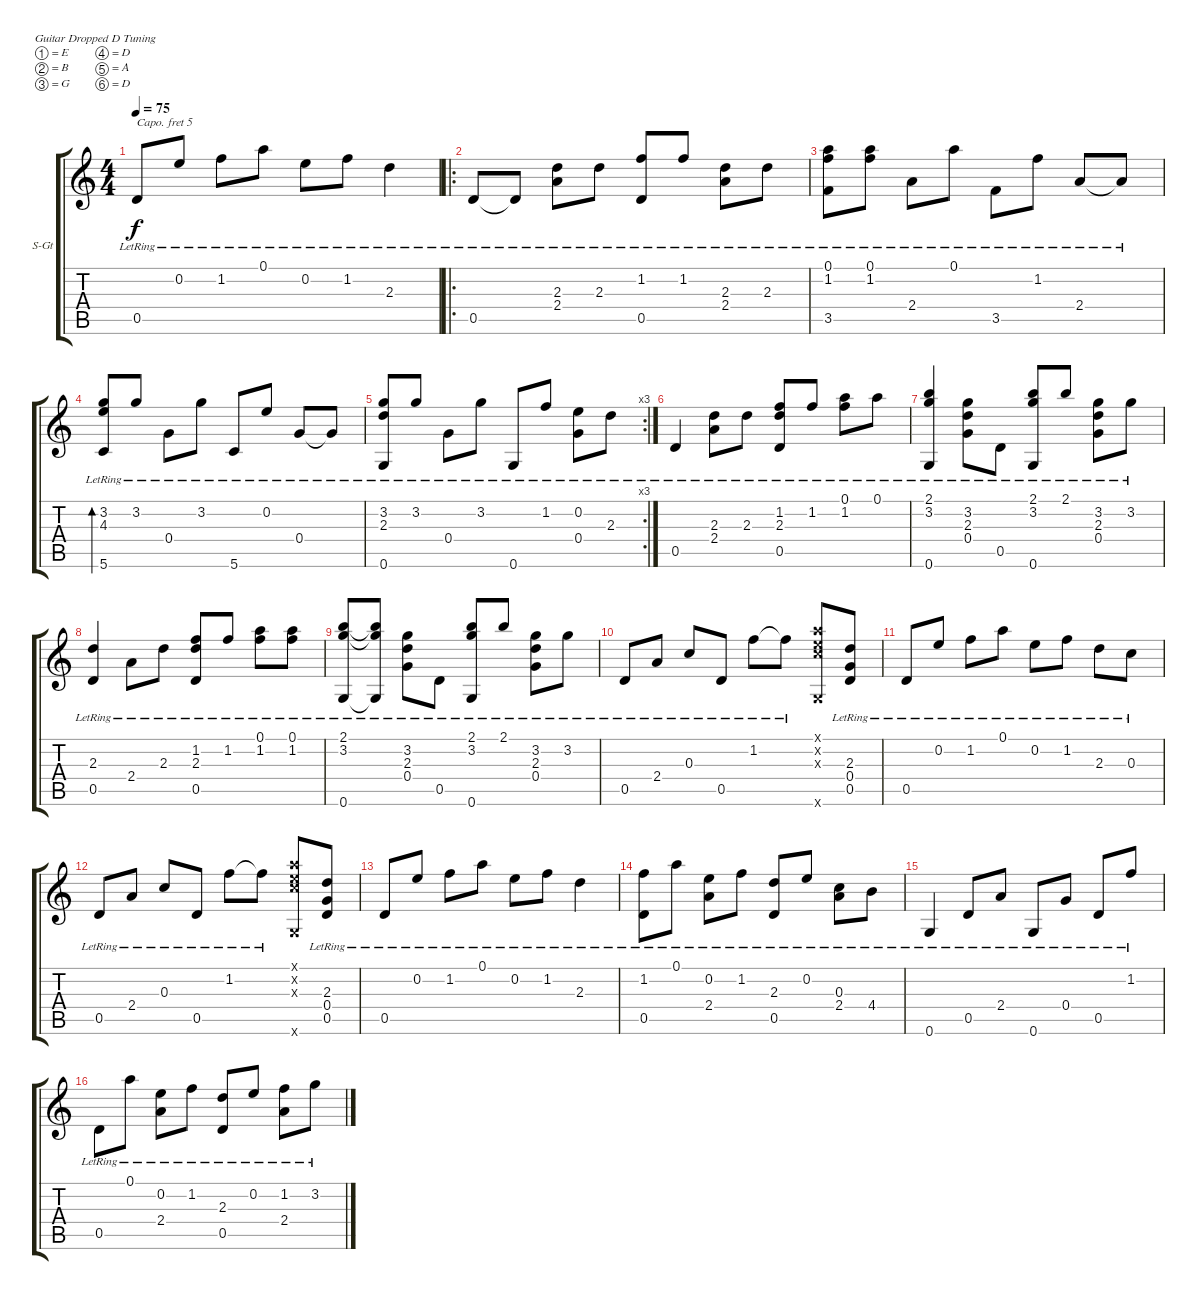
\bracketExtendMode groupsimilarinstruments
\firstSystemTrackNameOrientation horizontal
\otherSystemsTrackNameOrientation horizontal
\track ("Track 1" "S-Gt") {instrument acousticguitarsteel}
\staff {score tabs}
\capo 5
\tuning (E4 B3 G3 D3 A2 D2)
\ts (4 4)
\tempo 75
\clef g2
\ks c
0.5{lr}.8{dy f} 0.2{lr}.8 1.2{lr}.8 0.1{lr}.8 0.2{lr}.8 1.2{lr}.8 2.3{lr}.4 |
\ro
0.5{lr}.8 0.5{lr t}.8 (2.3{lr} 2.4{lr}).8 2.3{lr}.8 (1.2{lr} 0.5{lr}).8 1.2{lr}.8 (2.3{lr} 2.4{lr}).8 2.3{lr}.8 |
(0.1{lr} 1.2{lr} 3.5{lr}).8 (0.1{lr} 1.2{lr}).8 2.4{lr}.8 0.1{lr}.8 3.5{lr}.8 1.2{lr}.8 2.4{lr}.8 2.4{lr t}.8 |
(3.2{lr} 4.3{lr} 5.6{lr}).8{bd 60} 3.2{lr}.8 0.4{lr}.8 3.2{lr}.8 5.6{lr}.8 0.2{lr}.8 0.4{lr}.8 0.4{lr t}.8 |
\rc 3
(3.2{lr} 2.3{lr} 0.6{lr}).8 3.2{lr}.8 0.4{lr}.8 3.2{lr}.8 0.6{lr}.8 1.2{lr}.8 (0.2{lr} 0.4{lr}).8 2.3{lr}.8 |
0.5{lr}.4 (2.3{lr} 2.4{lr}).8 2.3{lr}.8 (1.2{lr} 2.3{lr} 0.5{lr}).8 1.2{lr}.8 (0.1{lr} 1.2{lr}).8 0.1{lr}.8 |
(2.1{lr} 3.2{lr} 0.6{lr}).4 (3.2{lr} 2.3{lr} 0.4{lr}).8 0.5{lr}.8 (2.1{lr} 3.2{lr} 0.6{lr}).8 2.1{lr}.8 (3.2{lr} 2.3{lr} 0.4{lr}).8 3.2{lr}.8 |
(2.3{lr} 0.5{lr}).4 2.4{lr}.8 2.3{lr}.8 (1.2{lr} 2.3{lr} 0.5{lr}).8 1.2{lr}.8 (0.1{lr} 1.2{lr}).8 (0.1{lr} 1.2{lr}).8 |
(2.1{lr} 3.2{lr} 0.6{lr}).8 (2.1{lr t} 3.2{lr t} 0.6{lr t}).8 (3.2{lr} 2.3{lr} 0.4{lr}).8 0.5{lr}.8 (2.1{lr} 3.2{lr} 0.6{lr}).8 2.1{lr}.8 (3.2{lr} 2.3{lr} 0.4{lr}).8 3.2{lr}.8 |
0.5{lr}.8 2.4{lr}.8 0.3{lr}.8 0.5{lr}.8 1.2{lr}.8 1.2{lr t}.8 (0.1{x} 0.2{x} 0.3{x} 0.6{x}).8 (2.3{lr} 0.4{lr} 0.5{lr}).8 |
0.5{lr}.8 0.2{lr}.8 1.2{lr}.8 0.1{lr}.8 0.2{lr}.8 1.2{lr}.8 2.3{lr}.8 0.3{lr}.8 |
0.5{lr}.8 2.4{lr}.8 0.3{lr}.8 0.5{lr}.8 1.2{lr}.8 1.2{lr t}.8 (0.1{x} 0.2{x} 0.3{x} 0.6{x}).8 (2.3{lr} 0.4{lr} 0.5{lr}).8 |
0.5{lr}.8 0.2{lr}.8 1.2{lr}.8 0.1{lr}.8 0.2{lr}.8 1.2{lr}.8 2.3{lr}.4 |
(1.2 0.5{lr}).8 0.1{lr}.8 (0.2{lr} 2.4).8 1.2{lr}.8 (2.3{lr} 0.5{lr}).8 0.2{lr}.8 (0.3{lr} 2.4{lr}).8 4.4{lr}.8 |
0.6{lr}.4 0.5{lr}.8 2.4{lr}.8 0.6{lr}.8 0.4{lr}.8 0.5{lr}.8 1.2{lr}.8 |
0.5{lr}.8 0.1{lr}.8 (0.2{lr} 2.4{lr}).8 1.2{lr}.8 (2.3{lr} 0.5{lr}).8 0.2{lr}.8 (1.2{lr} 2.4{lr}).8 3.2{lr}.8
